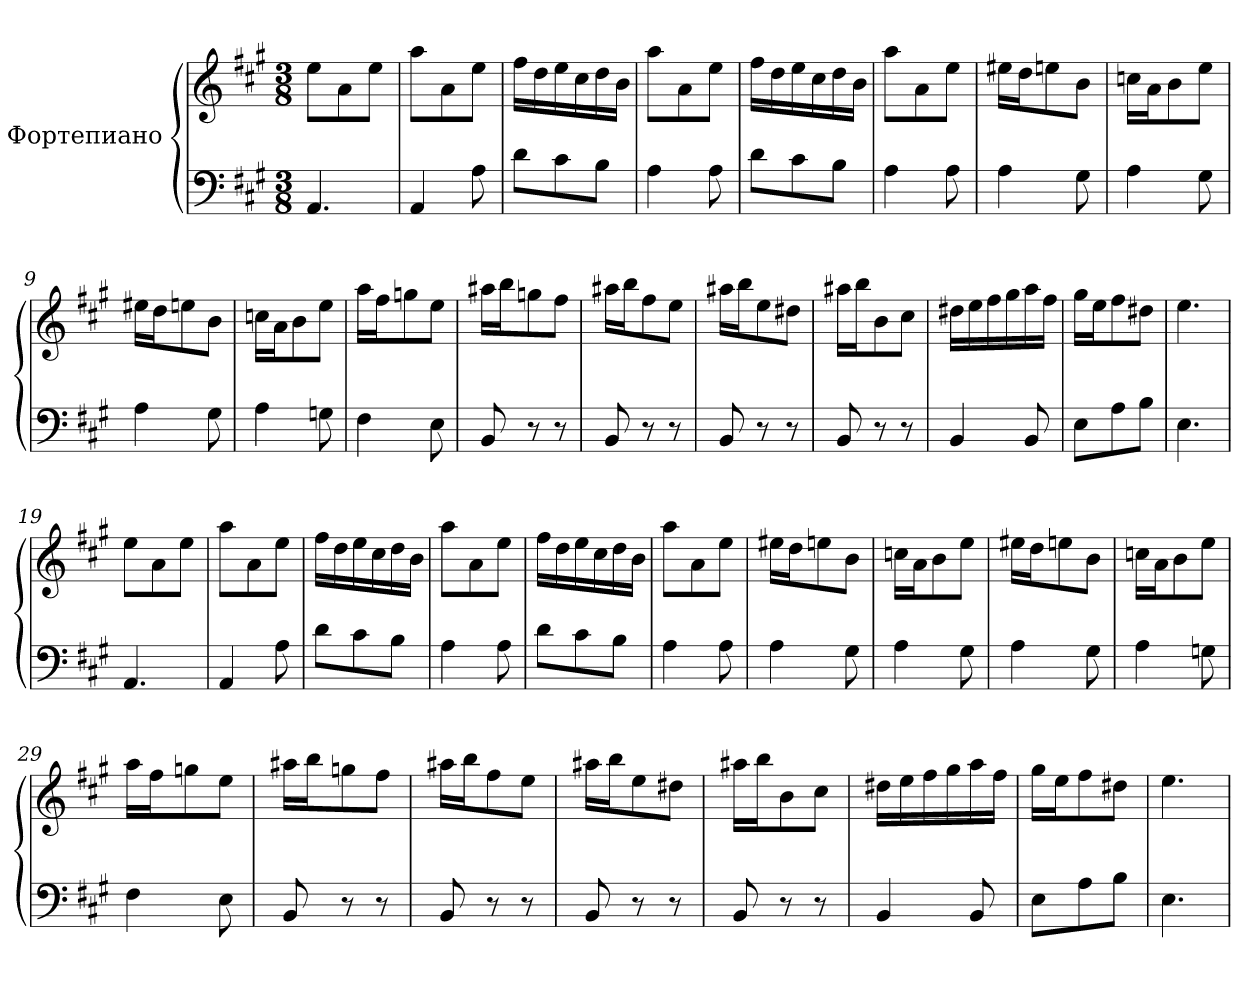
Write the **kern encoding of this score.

**kern	**kern
*part1	*part1
*staff2	*staff1
*I"Фортепиано	*
*clefF4	*clefG2
*k[f#c#g#]	*k[f#c#g#]
*M3/8	*M3/8
*MM96	*MM96
=1	=1
4.AA/	8ee\L
.	8a\
.	8ee\J
=2	=2
4AA/	8aa\L
.	8a\
8A\	8ee\J
=3	=3
8d\L	16ff#\LL
.	16dd\
8c#\	16ee\
.	16cc#\
8B\J	16dd\
.	16b\JJ
=4	=4
4A\	8aa\L
.	8a\
8A\	8ee\J
=5	=5
8d\L	16ff#\LL
.	16dd\
8c#\	16ee\
.	16cc#\
8B\J	16dd\
.	16b\JJ
=6	=6
4A\	8aa\L
.	8a\
8A\	8ee\J
=7	=7
4A\	16ee#X\LL
.	16dd\J
.	8een\
8G#\	8b\J
=8	=8
4A\	16ccn\LL
.	16a\J
.	8b\
8G#\	8ee\J
=9	=9
4A\	16ee#X\LL
.	16dd\J
.	8een\
8G#\	8b\J
=10	=10
4A\	16ccn\LL
.	16a\J
.	8b\
8Gn\	8ee\J
!!LO:LB:g=z
=11	=11
4F#\	16aa\LL
.	16ff#\J
.	8ggn\
8E\	8ee\J
=12	=12
8BB/	16aa#X\LL
.	16bb\J
8r	8ggn\
8r	8ff#\J
=13	=13
8BB/	16aa#X\LL
.	16bb\J
8r	8ff#\
8r	8ee\J
=14	=14
8BB/	16aa#X\LL
.	16bb\J
8r	8ee\
8r	8dd#X\J
=15	=15
8BB/	16aa#X\LL
.	16bb\J
8r	8b\
8r	8cc#\J
=16	=16
4BB/	16dd#X\LL
.	16ee\
.	16ff#\
.	16gg#\
8BB/	16aa\
.	16ff#\JJ
=17	=17
8E\L	16gg#\LL
.	16ee\J
8A\	8ff#\
8B\J	8dd#X\J
=18	=18
4.E\	4.ee\
=19	=19
4.AA/	8ee\L
.	8a\
.	8ee\J
!!LO:LB:g=z
=20	=20
4AA/	8aa\L
.	8a\
8A\	8ee\J
=21	=21
8d\L	16ff#\LL
.	16dd\
8c#\	16ee\
.	16cc#\
8B\J	16dd\
.	16b\JJ
=22	=22
4A\	8aa\L
.	8a\
8A\	8ee\J
=23	=23
8d\L	16ff#\LL
.	16dd\
8c#\	16ee\
.	16cc#\
8B\J	16dd\
.	16b\JJ
=24	=24
4A\	8aa\L
.	8a\
8A\	8ee\J
=25	=25
4A\	16ee#X\LL
.	16dd\J
.	8een\
8G#\	8b\J
=26	=26
4A\	16ccn\LL
.	16a\J
.	8b\
8G#\	8ee\J
=27	=27
4A\	16ee#X\LL
.	16dd\J
.	8een\
8G#\	8b\J
=28	=28
4A\	16ccn\LL
.	16a\J
.	8b\
8Gn\	8ee\J
!!LO:LB:g=z
=29	=29
4F#\	16aa\LL
.	16ff#\J
.	8ggn\
8E\	8ee\J
=30	=30
8BB/	16aa#X\LL
.	16bb\J
8r	8ggn\
8r	8ff#\J
=31	=31
8BB/	16aa#X\LL
.	16bb\J
8r	8ff#\
8r	8ee\J
=32	=32
8BB/	16aa#X\LL
.	16bb\J
8r	8ee\
8r	8dd#X\J
=33	=33
8BB/	16aa#X\LL
.	16bb\J
8r	8b\
8r	8cc#\J
=34	=34
4BB/	16dd#X\LL
.	16ee\
.	16ff#\
.	16gg#\
8BB/	16aa\
.	16ff#\JJ
=35	=35
8E\L	16gg#\LL
.	16ee\J
8A\	8ff#\
8B\J	8dd#X\J
=36	=36
4.E\	4.ee\
=	=
*-	*-
